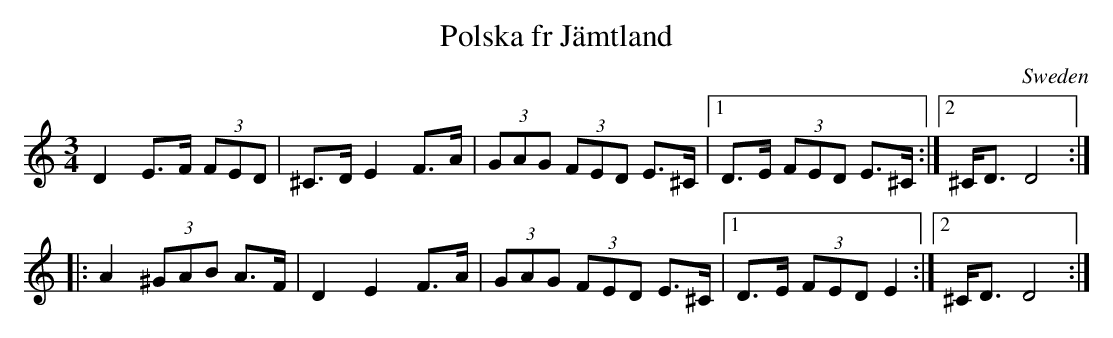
X:1
T:Polska fr J\"amtland
O:Sweden
M:3/4
K:DDor
D2 E>F (3FED|^C>D E2 F>A|(3GAG (3FED E>^C\
|1 D>E (3FED E>^C :|2 ^C<D D4::
A2 (3^GAB A>F|D2E2 F>A|(3GAG (3FED E>^C\
|1 D>E (3FED E2 :|2 ^C<D D4 :|
